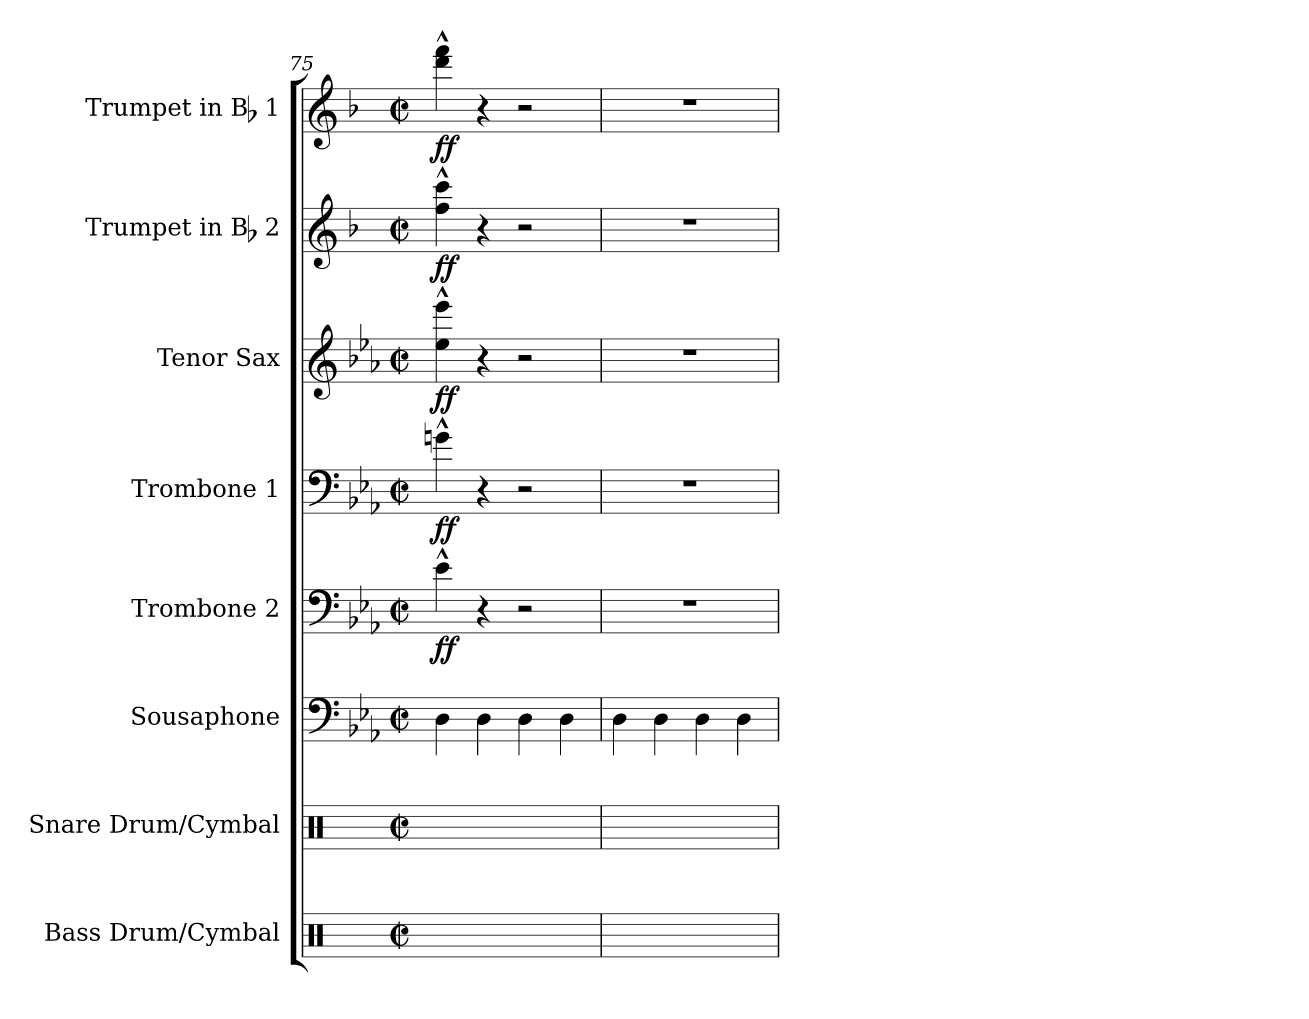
**kern	**kern	**kern	**kern	**dynam	**kern	**dynam	**kern	**dynam	**kern	**dynam	**kern	**dynam
*part8	*part7	*part6	*part5	*part5	*part4	*part4	*part3	*part3	*part2	*part2	*part1	*part1
*staff8	*staff7	*staff6	*staff5	*staff5	*staff4	*staff4	*staff3	*staff3	*staff2	*staff2	*staff1	*staff1
*I"Bass Drum/Cymbal	*I"Snare Drum/Cymbal	*I"Sousaphone	*I"Trombone 2	*	*I"Trombone 1	*	*I"Tenor Sax	*	*I"Trumpet in Bb 2	*	*I"Trumpet in Bb 1	*
*I'B.D./Cym	*I'S.D./Cym	*	*I'Tbn. 2	*	*I'Tbn. 1	*	*I'T. Sx.	*	*	*	*	*
*clefX	*clefX	*clefF4	*clefF4	*	*clefF4	*	*clefG2	*	*clefG2	*	*clefG2	*
*	*	*	*	*	*	*	*ITrd8c14	*	*ITrd1c2	*	*ITrd1c2	*
*k[]	*k[]	*k[b-e-a-]	*k[b-e-a-]	*	*k[b-e-a-]	*	*k[b-e-a-]	*	*k[b-e-a-]	*	*k[b-e-a-]	*
*C:	*C:	*E-:	*E-:	*	*E-:	*	*E-:	*	*E-:	*	*E-:	*
*M2/2	*M2/2	*M2/2	*M2/2	*	*M2/2	*	*M2/2	*	*M2/2	*	*M2/2	*
*met(c|)	*met(c|)	*met(c|)	*met(c|)	*	*met(c|)	*	*met(c|)	*	*met(c|)	*	*met(c|)	*
=75	=75	=75	=75	=75	=75	=75	=75	=75	=75	=75	=75	=75
4Ri\	4Ri\	4Di\	4e-^^i\	ff	4gn^^i\	ff	4e-i\^^ 4ee-i^^	ff	4ee-i\^^ 4bb-i^^	ff	4ccci\^^ 4eee-i^^	ff
4Ri\	4Ri\	4Di\	4r	.	4r	.	4r	.	4r	.	4r	.
4Ri\	4Ri\	4Di\	2r	.	2r	.	2r	.	2r	.	2r	.
4Ri\	4Ri\	4Di\	.	.	.	.	.	.	.	.	.	.
=76	=76	=76	=76	=76	=76	=76	=76	=76	=76	=76	=76	=76
4Ri\	4Ri\	4Di\	1r	.	1r	.	1r	.	1r	.	1r	.
4Ri\	4Ri\	4Di\	.	.	.	.	.	.	.	.	.	.
4Ri\	4Ri\	4Di\	.	.	.	.	.	.	.	.	.	.
4Ri\	4Ri\	4Di\	.	.	.	.	.	.	.	.	.	.
=	=	=	=	=	=	=	=	=	=	=	=	=
*-	*-	*-	*-	*-	*-	*-	*-	*-	*-	*-	*-	*-
